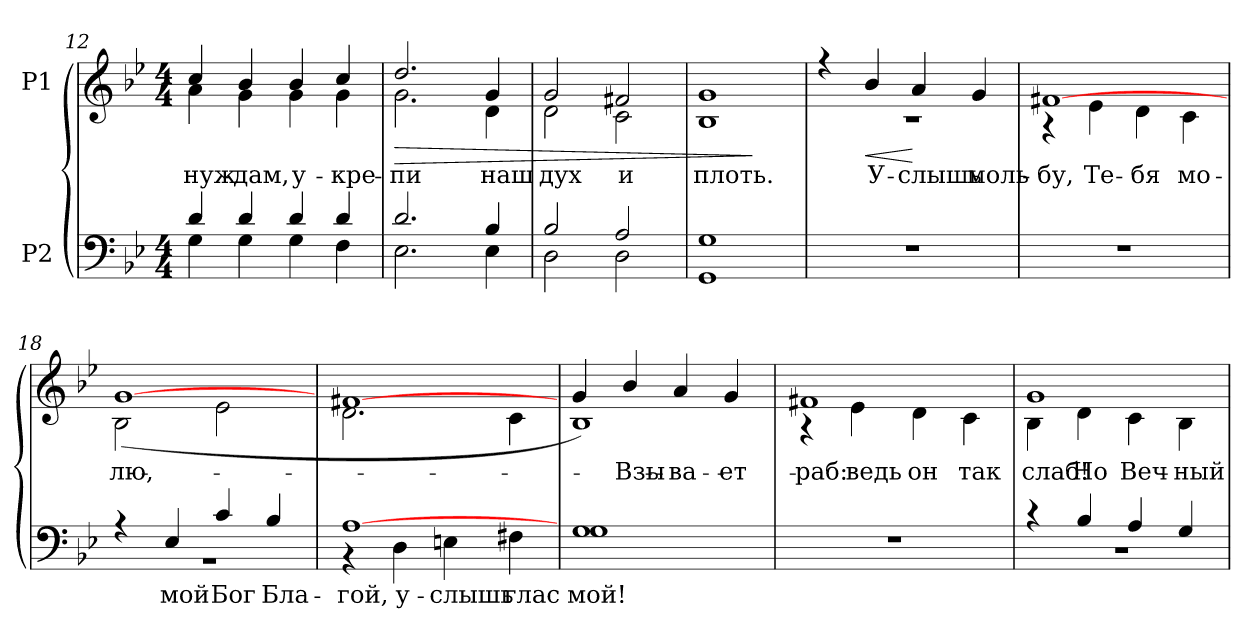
**kern	**text	**kern	**text	**dynam
*part2	*part2	*part1	*part1	*part1
*staff2	*staff2	*staff1	*staff1	*staff1
*I"P2	*	*I"P1	*	*
!!LO:LB:g=z
*clefF4	*	*clefG2	*	*
*k[b-e-]	*	*k[b-e-]	*	*
*g:	*	*g:	*	*
*M4/4	*	*M4/4	*	*
=12	=12	=12	=12	=12
*^	*	*	*	*
!	!	!	!	!LO:LY:b:color=#000000	!
*	*	*	*^	*	*
4di/	4Gi\	.	4cci/	4ai\	нуж-	.
!	!	!	!	!	!LO:LY:b:color=#000000	!
4di/	4Gi\	.	4b-i/	4gi\	-дам,	.
!	!	!	!	!	!LO:LY:b:color=#000000	!
4di/	4Gi\	.	4b-i/	4gi\	у-	.
!	!	!	!	!	!LO:LY:b:color=#000000	!
4di/	4Fi\	.	4cci/	4gi\	-кре-	.
=13	=13	=13	=13	=13	=13	=13
!	!	!	!	!	!LO:LY:b:color=#000000	!LO:HP:b
2.di/	2.E-i\	.	2.ddi/	2.gi\	-пи	>
!	!	!	!	!	!LO:LY:b:color=#000000	!
4B-i/	4E-i\	.	4gi/	4di\	наш	.
=14	=14	=14	=14	=14	=14	=14
!	!	!	!	!	!LO:LY:b:color=#000000	!
2B-i/	2Di\	.	2gi/	2di\	дух	.
!	!	!	!	!	!LO:LY:b:color=#000000	!
2Ai/	2Di\	.	2f#Xi/	2ci\	и	.
=15	=15	=15	=15	=15	=15	=15
!	!	!	!	!	!LO:LY:b:color=#000000	!
1Gi	1GGi	.	1gi	1B-i	плоть.	.
*v	*v	*	*	*	*	*
*	*	*v	*v	*	*
.	.	.	.	]
=16	=16	=16	=16	=16
*	*	*^	*	*
1r	.	4r	1r	.	.
!	!	!	!	!LO:LY:a:color=#000000	!LO:HP:b
.	.	4b-i/	.	У-	<
!	!	!	!	!LO:LY:a:color=#000000	!
.	.	4ai/	.	-слышь	[
!	!	!	!	!LO:LY:a:color=#000000	!
.	.	4gi/	.	моль-	.
=17	=17	=17	=17	=17	=17
!	!	!	!	!LO:LY:a:color=#000000	!
1r	.	[>1f#Xi	4r	-бу,	.
!	!	!	!	!LO:LY:b:color=#000000	!
.	.	.	4e-i\	Те-	.
!	!	!	!	!LO:LY:b:color=#000000	!
.	.	.	4di\	-бя	.
!	!	!	!	!LO:LY:b:color=#000000	!
.	.	.	4ci\	мо-	.
!!LO:PB:g=z	!!
=18	=18	=18	=18	=18	=18
*^	*	*	*	*	*
!	!	!	!	!	!LO:LY:b:color=#000000	!
4r	1r	.	[>1gi	(2B-i\	-лю,	.
!	!	!LO:LY:a:color=#000000	!	!	!	!
4E-i/	.	мой	.	.	.	.
!	!	!LO:LY:a:color=#000000	!	!	!	!
4ci/	.	Бог	.	2e-i\	.	.
!	!	!LO:LY:a:color=#000000	!	!	!	!
4B-i/	.	Бла-	.	.	.	.
=19	=19	=19	=19	=19	=19	=19
!	!	!LO:LY:a:color=#000000	!	!	!	!
[>1Ai	4r	-гой,	[>1f#Xi	2.di\	.	.
!	!	!LO:LY:b:color=#000000	!	!	!	!
.	4Di\	у-	.	.	.	.
!	!	!LO:LY:b:color=#000000	!	!	!	!
.	4Eni\	-слышь	.	.	.	.
!	!	!LO:LY:b:color=#000000	!	!	!	!
.	4F#Xi\	глас	.	4ci\	.	.
=20	=20	=20	=20	=20	=20	=20
!	!	!LO:LY:b:color=#000000	!	!	!	!
1Gi	1Gi	мой!	4gi/	1B-i)	.	.
!	!	!	!	!	!LO:LY:a:color=#000000	!
.	.	.	4b-i/	.	Взы-	.
!	!	!	!	!	!LO:LY:a:color=#000000	!
.	.	.	4ai/	.	-ва-	.
!	!	!	!	!	!LO:LY:a:color=#000000	!
.	.	.	4gi/	.	-ет	.
*v	*v	*	*	*	*	*
=21	=21	=21	=21	=21	=21
!	!	!	!	!LO:LY:a:color=#000000	!
1r	.	1f#Xi	4r	раб:	.
!	!	!	!	!LO:LY:b:color=#000000	!
.	.	.	4e-i\	ведь	.
!	!	!	!	!LO:LY:b:color=#000000	!
.	.	.	4di\	он	.
!	!	!	!	!LO:LY:b:color=#000000	!
.	.	.	4ci\	так	.
=22	=22	=22	=22	=22	=22
*^	*	*	*	*	*
!	!	!	!	!	!LO:LY:a:color=#000000	!
!	!	!	!	!	!LO:LY:b:color=#000000	!
4r	1r	.	1gi	4B-i\	слаб!	.
!	!	!	!	!	!LO:LY:b:color=#000000	!
4B-i/	.	.	.	4di\	Но	.
!	!	!	!	!	!LO:LY:b:color=#000000	!
4Ai/	.	.	.	4ci\	Веч-	.
!	!	!	!	!	!LO:LY:b:color=#000000	!
4Gi/	.	.	.	4B-i\	-ный	.
*v	*v	*	*	*	*	*
*	*	*v	*v	*	*
=	=	=	=	=
*-	*-	*-	*-	*-
